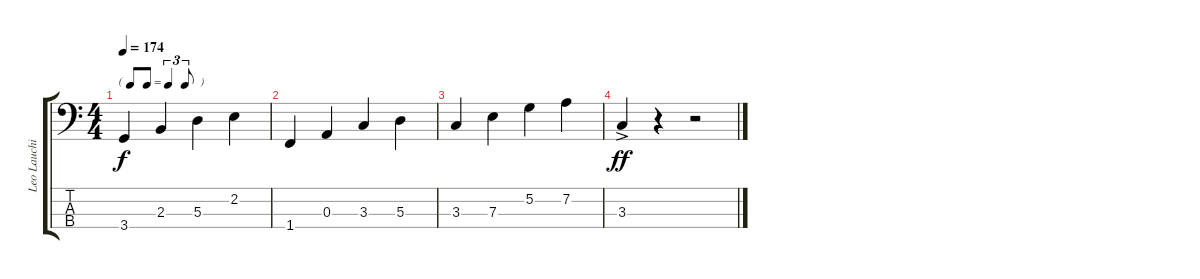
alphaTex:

\track ("Leo Lauchie - Bass" "Leo Lauchi") {instrument electricbassfinger}
\staff {score tabs}
\tuning (G2 D2 A1 E1) {hide}
\ts (4 4)
\tf triplet8th
\tempo 174
\clef f4
\ks c
3.4.4{dy f} 2.3.4 5.3.4 2.2.4 |
1.4.4 0.3.4 3.3.4 5.3.4 |
3.3.4 7.3.4 5.2.4 7.2.4 |
3.3{ac}.4{dy ff} r.4 r.2
